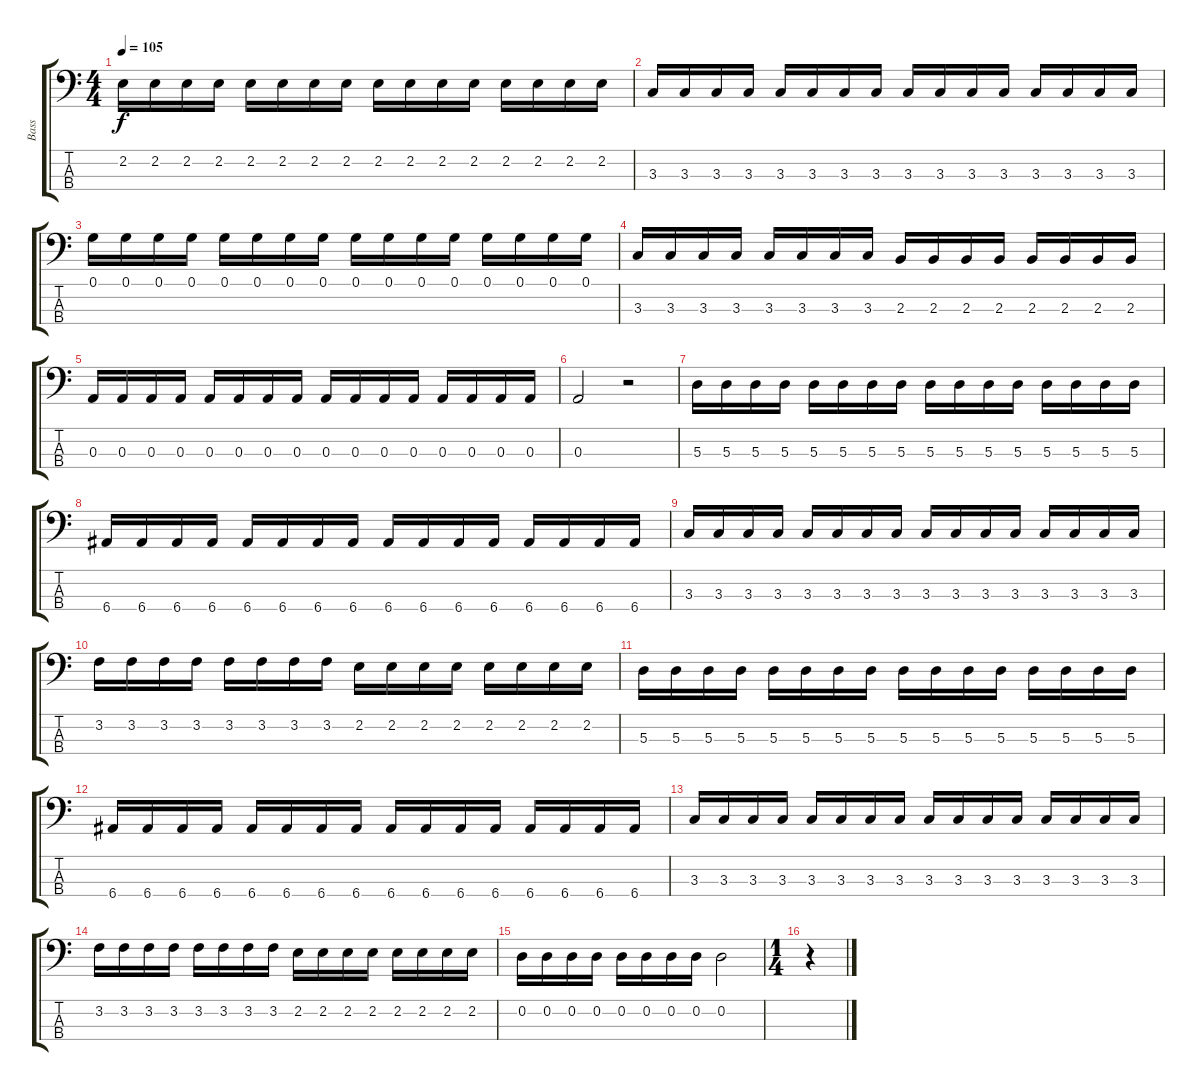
\track ("Bass" "Bass") {instrument electricbassfinger}
\staff {score tabs}
\tuning (G2 D2 A1 E1) {hide}
\ts (4 4)
\tempo 105
\clef f4
\ks c
2.2.16{dy f} 2.2.16 2.2.16 2.2.16 2.2.16 2.2.16 2.2.16 2.2.16 2.2.16 2.2.16 2.2.16 2.2.16 2.2.16 2.2.16 2.2.16 2.2.16 |
3.3.16 3.3.16 3.3.16 3.3.16 3.3.16 3.3.16 3.3.16 3.3.16 3.3.16 3.3.16 3.3.16 3.3.16 3.3.16 3.3.16 3.3.16 3.3.16 |
0.1.16 0.1.16 0.1.16 0.1.16 0.1.16 0.1.16 0.1.16 0.1.16 0.1.16 0.1.16 0.1.16 0.1.16 0.1.16 0.1.16 0.1.16 0.1.16 |
3.3.16 3.3.16 3.3.16 3.3.16 3.3.16 3.3.16 3.3.16 3.3.16 2.3.16 2.3.16 2.3.16 2.3.16 2.3.16 2.3.16 2.3.16 2.3.16 |
0.3.16 0.3.16 0.3.16 0.3.16 0.3.16 0.3.16 0.3.16 0.3.16 0.3.16 0.3.16 0.3.16 0.3.16 0.3.16 0.3.16 0.3.16 0.3.16 |
0.3.2 r.2 |
5.3.16 5.3.16 5.3.16 5.3.16 5.3.16 5.3.16 5.3.16 5.3.16 5.3.16 5.3.16 5.3.16 5.3.16 5.3.16 5.3.16 5.3.16 5.3.16 |
6.4.16 6.4.16 6.4.16 6.4.16 6.4.16 6.4.16 6.4.16 6.4.16 6.4.16 6.4.16 6.4.16 6.4.16 6.4.16 6.4.16 6.4.16 6.4.16 |
3.3.16 3.3.16 3.3.16 3.3.16 3.3.16 3.3.16 3.3.16 3.3.16 3.3.16 3.3.16 3.3.16 3.3.16 3.3.16 3.3.16 3.3.16 3.3.16 |
3.2.16 3.2.16 3.2.16 3.2.16 3.2.16 3.2.16 3.2.16 3.2.16 2.2.16 2.2.16 2.2.16 2.2.16 2.2.16 2.2.16 2.2.16 2.2.16 |
5.3.16 5.3.16 5.3.16 5.3.16 5.3.16 5.3.16 5.3.16 5.3.16 5.3.16 5.3.16 5.3.16 5.3.16 5.3.16 5.3.16 5.3.16 5.3.16 |
6.4.16 6.4.16 6.4.16 6.4.16 6.4.16 6.4.16 6.4.16 6.4.16 6.4.16 6.4.16 6.4.16 6.4.16 6.4.16 6.4.16 6.4.16 6.4.16 |
3.3.16 3.3.16 3.3.16 3.3.16 3.3.16 3.3.16 3.3.16 3.3.16 3.3.16 3.3.16 3.3.16 3.3.16 3.3.16 3.3.16 3.3.16 3.3.16 |
3.2.16 3.2.16 3.2.16 3.2.16 3.2.16 3.2.16 3.2.16 3.2.16 2.2.16 2.2.16 2.2.16 2.2.16 2.2.16 2.2.16 2.2.16 2.2.16 |
0.2.16 0.2.16 0.2.16 0.2.16 0.2.16 0.2.16 0.2.16 0.2.16 0.2.2 |
\ts (1 4)
r.4
